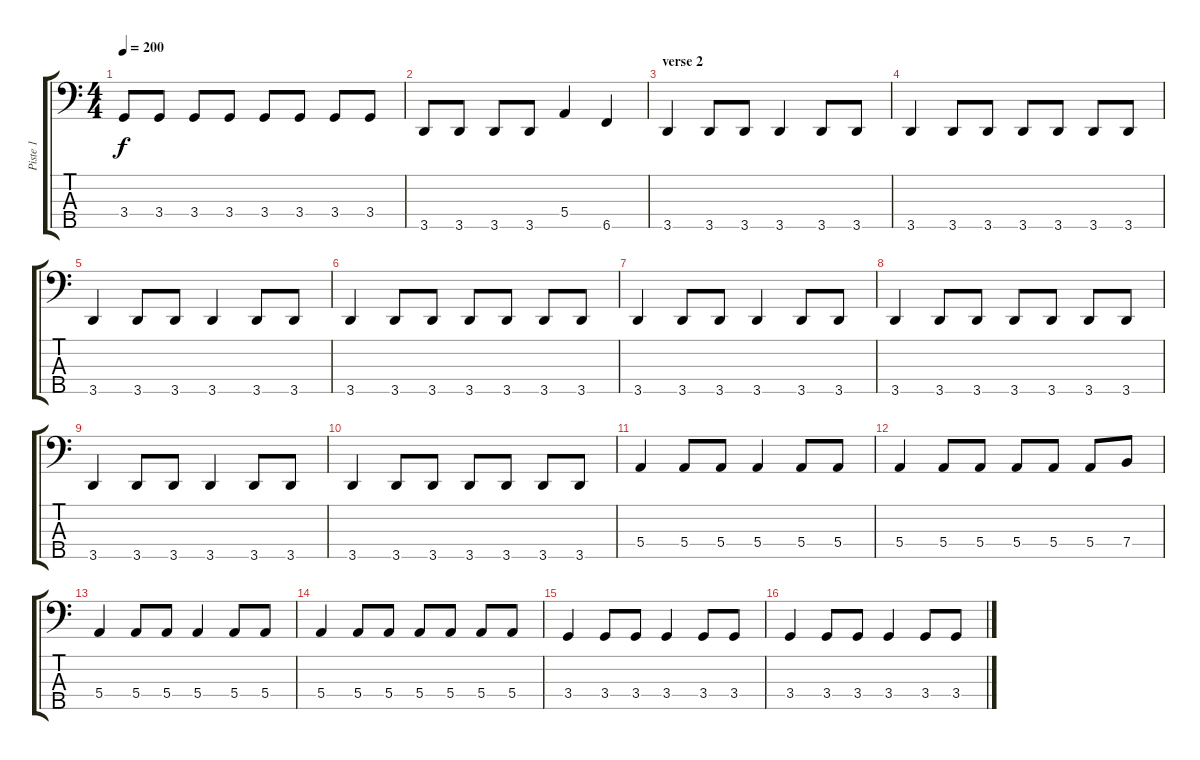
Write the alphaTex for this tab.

\track ("Piste 1" "Piste 1") {instrument electricbasspick}
\staff {score tabs}
\tuning (G2 D2 A1 E1 B0) {hide}
\ts (4 4)
\tempo 200
\clef f4
\ks c
3.4.8{dy f} 3.4.8 3.4.8 3.4.8 3.4.8 3.4.8 3.4.8 3.4.8 |
3.5.8 3.5.8 3.5.8 3.5.8 5.4.4 6.5.4 |
\section ("" "verse 2")
3.5.4 3.5.8 3.5.8 3.5.4 3.5.8 3.5.8 |
3.5.4 3.5.8 3.5.8 3.5.8 3.5.8 3.5.8 3.5.8 |
3.5.4 3.5.8 3.5.8 3.5.4 3.5.8 3.5.8 |
3.5.4 3.5.8 3.5.8 3.5.8 3.5.8 3.5.8 3.5.8 |
3.5.4 3.5.8 3.5.8 3.5.4 3.5.8 3.5.8 |
3.5.4 3.5.8 3.5.8 3.5.8 3.5.8 3.5.8 3.5.8 |
3.5.4 3.5.8 3.5.8 3.5.4 3.5.8 3.5.8 |
3.5.4 3.5.8 3.5.8 3.5.8 3.5.8 3.5.8 3.5.8 |
5.4.4 5.4.8 5.4.8 5.4.4 5.4.8 5.4.8 |
5.4.4 5.4.8 5.4.8 5.4.8 5.4.8 5.4.8 7.4.8 |
5.4.4 5.4.8 5.4.8 5.4.4 5.4.8 5.4.8 |
5.4.4 5.4.8 5.4.8 5.4.8 5.4.8 5.4.8 5.4.8 |
3.4.4 3.4.8 3.4.8 3.4.4 3.4.8 3.4.8 |
3.4.4 3.4.8 3.4.8 3.4.4 3.4.8 3.4.8
